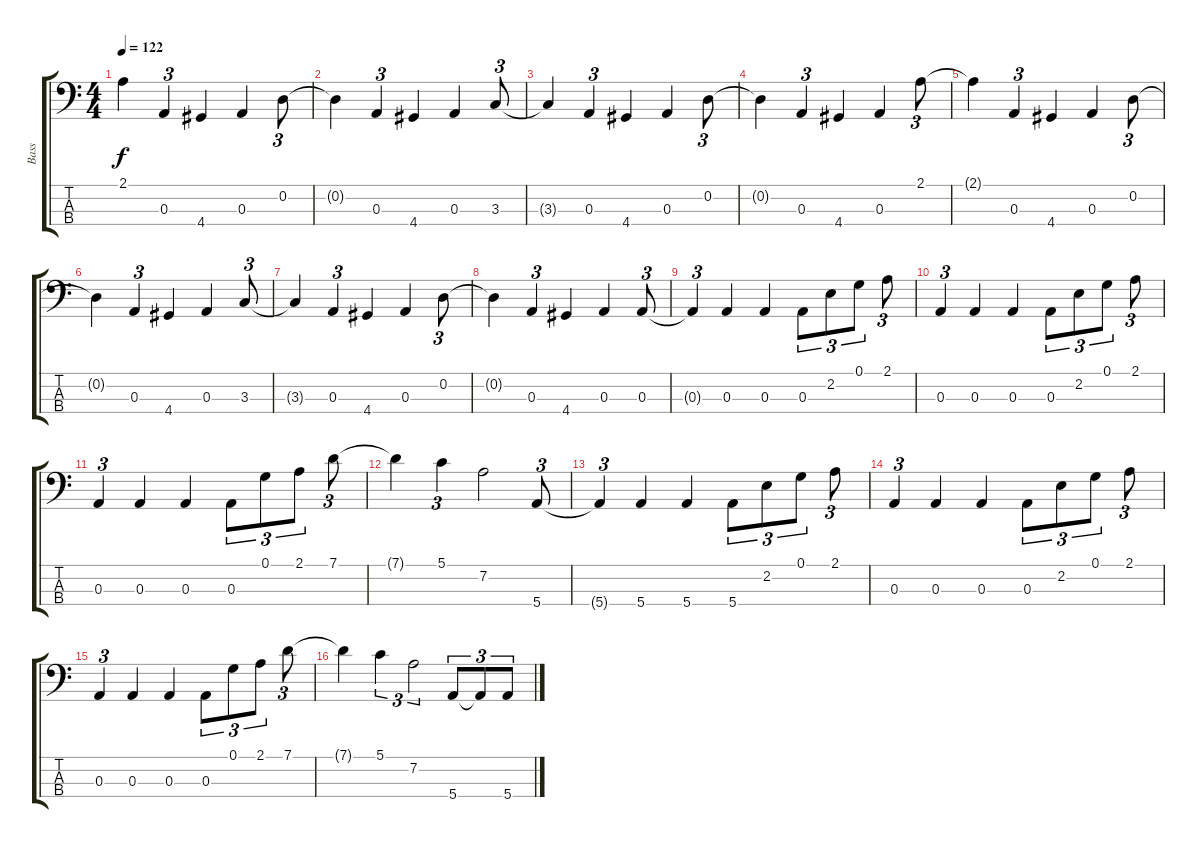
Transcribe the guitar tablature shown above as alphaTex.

\track ("Bass" "Bass") {instrument electricbassfinger}
\staff {score tabs}
\tuning (G2 D2 A1 E1) {hide}
\ts (4 4)
\tempo 122
\clef f4
\ks c
2.1.4{dy f} 0.3.4{tu (3 2)} 4.4.4 0.3.4 0.2.8{tu (3 2)} |
0.2{t}.4 0.3.4{tu (3 2)} 4.4.4 0.3.4 3.3.8{tu (3 2)} |
3.3{t}.4 0.3.4{tu (3 2)} 4.4.4 0.3.4 0.2.8{tu (3 2)} |
0.2{t}.4 0.3.4{tu (3 2)} 4.4.4 0.3.4 2.1.8{tu (3 2)} |
2.1{t}.4 0.3.4{tu (3 2)} 4.4.4 0.3.4 0.2.8{tu (3 2)} |
0.2{t}.4 0.3.4{tu (3 2)} 4.4.4 0.3.4 3.3.8{tu (3 2)} |
3.3{t}.4 0.3.4{tu (3 2)} 4.4.4 0.3.4 0.2.8{tu (3 2)} |
0.2{t}.4 0.3.4{tu (3 2)} 4.4.4 0.3.4 0.3.8{tu (3 2)} |
0.3{t}.4{tu (3 2)} 0.3.4 0.3.4 0.3.8{tu (3 2)} 2.2.8{tu (3 2)} 0.1.8{tu (3 2)} 2.1.8{tu (3 2)} |
0.3.4{tu (3 2)} 0.3.4 0.3.4 0.3.8{tu (3 2)} 2.2.8{tu (3 2)} 0.1.8{tu (3 2)} 2.1.8{tu (3 2)} |
0.3.4{tu (3 2)} 0.3.4 0.3.4 0.3.8{tu (3 2)} 0.1.8{tu (3 2)} 2.1.8{tu (3 2)} 7.1.8{tu (3 2)} |
7.1{t}.4 5.1.4{tu (3 2)} 7.2.2 5.4.8{tu (3 2)} |
5.4{t}.4{tu (3 2)} 5.4.4 5.4.4 5.4.8{tu (3 2)} 2.2.8{tu (3 2)} 0.1.8{tu (3 2)} 2.1.8{tu (3 2)} |
0.3.4{tu (3 2)} 0.3.4 0.3.4 0.3.8{tu (3 2)} 2.2.8{tu (3 2)} 0.1.8{tu (3 2)} 2.1.8{tu (3 2)} |
0.3.4{tu (3 2)} 0.3.4 0.3.4 0.3.8{tu (3 2)} 0.1.8{tu (3 2)} 2.1.8{tu (3 2)} 7.1.8{tu (3 2)} |
7.1{t}.4 5.1.4{tu (3 2)} 7.2.2{tu (3 2)} 5.4.8{tu (3 2)} 5.4{t}.8{tu (3 2)} 5.4.8{tu (3 2)}
